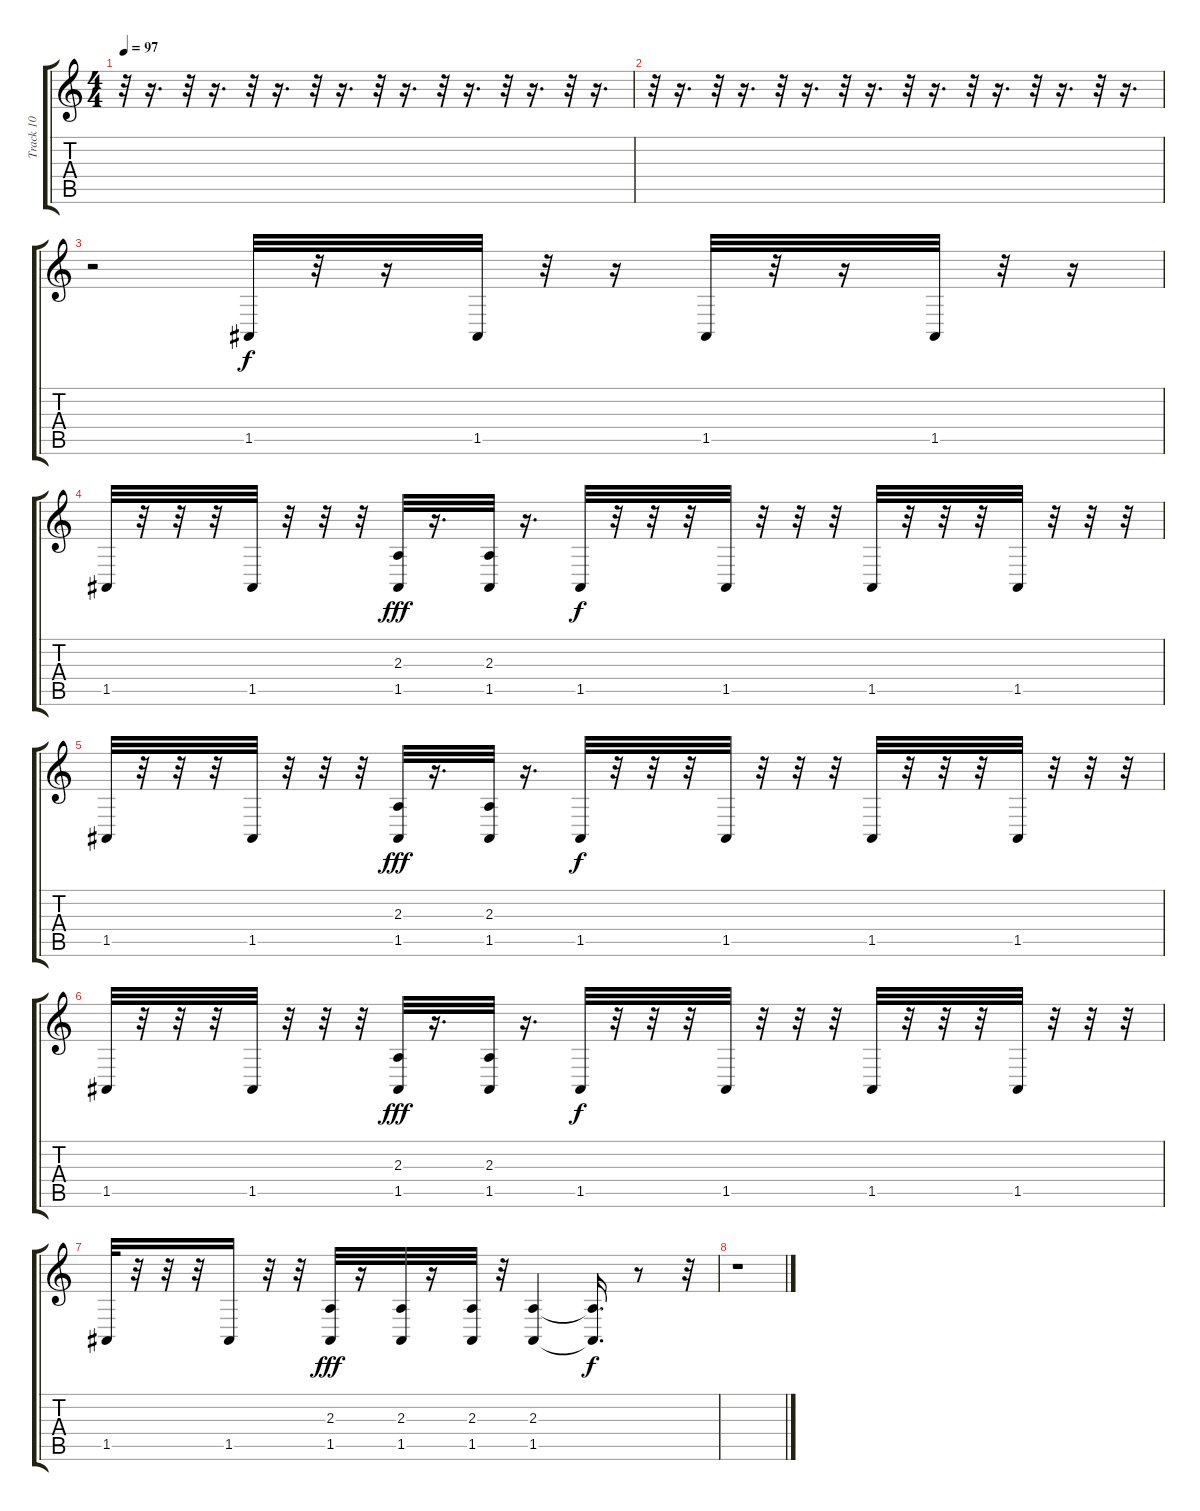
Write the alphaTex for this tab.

\track ("Track 10" "Track 10") {instrument acousticgrandpiano}
\staff {score tabs}
\tuning (E4 B3 G3 D3 A2 E2) {hide}
\ts (4 4)
\tempo 97
\clef g2
\ks c
r.32{dy f} r.16{d} r.32 r.16{d} r.32 r.16{d} r.32 r.16{d} r.32 r.16{d} r.32 r.16{d} r.32 r.16{d} r.32 r.16{d} |
r.32 r.16{d} r.32 r.16{d} r.32 r.16{d} r.32 r.16{d} r.32 r.16{d} r.32 r.16{d} r.32 r.16{d} r.32 r.16{d} |
r.2 1.5.32 r.32 r.16 1.5.32 r.32 r.16 1.5.32 r.32 r.16 1.5.32 r.32 r.16 |
1.5.32 r.32 r.32 r.32 1.5.32 r.32 r.32 r.32 (2.3 1.5).32{dy fff} r.16{d} (2.3 1.5).32 r.16{d} 1.5.32{dy f} r.32 r.32 r.32 1.5.32 r.32 r.32 r.32 1.5.32 r.32 r.32 r.32 1.5.32 r.32 r.32 r.32 |
1.5.32 r.32 r.32 r.32 1.5.32 r.32 r.32 r.32 (2.3 1.5).32{dy fff} r.16{d} (2.3 1.5).32 r.16{d} 1.5.32{dy f} r.32 r.32 r.32 1.5.32 r.32 r.32 r.32 1.5.32 r.32 r.32 r.32 1.5.32 r.32 r.32 r.32 |
1.5.32 r.32 r.32 r.32 1.5.32 r.32 r.32 r.32 (2.3 1.5).32{dy fff} r.16{d} (2.3 1.5).32 r.16{d} 1.5.32{dy f} r.32 r.32 r.32 1.5.32 r.32 r.32 r.32 1.5.32 r.32 r.32 r.32 1.5.32 r.32 r.32 r.32 |
1.5.32 r.32 r.32 r.32 1.5.16 r.32 r.32 (2.3 1.5).32{dy fff} r.16 (2.3 1.5).32 r.16 (2.3 1.5).32 r.32 (2.3 1.5).4 (2.3{t} 1.5{t}).16{d dy f} r.8 r.32 |
r.1
